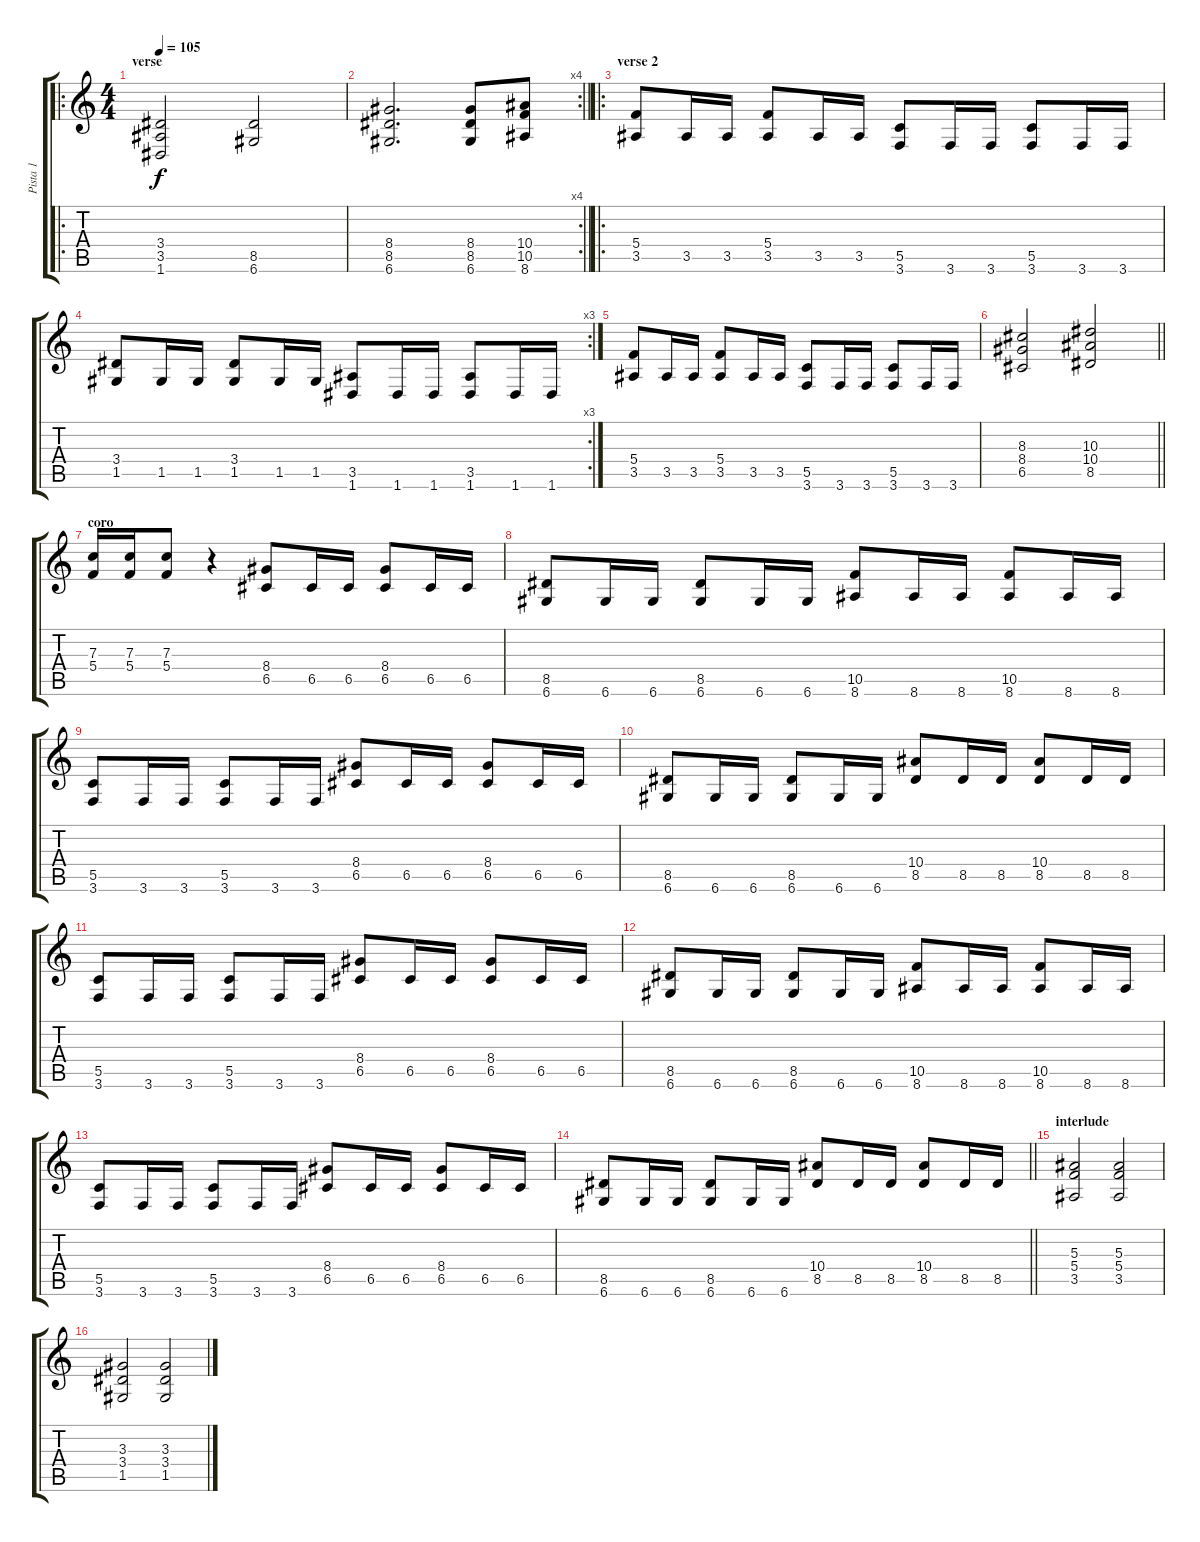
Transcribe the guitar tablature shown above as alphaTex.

\track ("Pista 1" "Pista 1") {instrument distortionguitar}
\staff {score tabs}
\tuning (D4 A3 F3 C3 G2 D2) {hide}
\ro
\ts (4 4)
\section ("" "verse")
\tempo 105
\clef g2
\ks c
(3.4 3.5 1.6).2{dy f} (8.5 6.6).2 |
\rc 4
\barLineRight lightlight
(8.4 8.5 6.6).2{d} (8.4 8.5 6.6).8 (10.4 10.5 8.6).8 |
\ro
\section ("" "verse 2")
(5.4 3.5).8 3.5.16 3.5.16 (5.4 3.5).8 3.5.16 3.5.16 (5.5 3.6).8 3.6.16 3.6.16 (5.5 3.6).8 3.6.16 3.6.16 |
\rc 3
(3.4 1.5).8 1.5.16 1.5.16 (3.4 1.5).8 1.5.16 1.5.16 (3.5 1.6).8 1.6.16 1.6.16 (3.5 1.6).8 1.6.16 1.6.16 |
(5.4 3.5).8 3.5.16 3.5.16 (5.4 3.5).8 3.5.16 3.5.16 (5.5 3.6).8 3.6.16 3.6.16 (5.5 3.6).8 3.6.16 3.6.16 |
\barLineRight lightlight
(8.3 8.4 6.5).2 (10.3 10.4 8.5).2 |
\section ("" "coro")
(7.3 5.4).16 (7.3 5.4).16 (7.3 5.4).8 r.4 (8.4 6.5).8 6.5.16 6.5.16 (8.4 6.5).8 6.5.16 6.5.16 |
(8.5 6.6).8 6.6.16 6.6.16 (8.5 6.6).8 6.6.16 6.6.16 (10.5 8.6).8 8.6.16 8.6.16 (10.5 8.6).8 8.6.16 8.6.16 |
(5.5 3.6).8 3.6.16 3.6.16 (5.5 3.6).8 3.6.16 3.6.16 (8.4 6.5).8 6.5.16 6.5.16 (8.4 6.5).8 6.5.16 6.5.16 |
(8.5 6.6).8 6.6.16 6.6.16 (8.5 6.6).8 6.6.16 6.6.16 (10.4 8.5).8 8.5.16 8.5.16 (10.4 8.5).8 8.5.16 8.5.16 |
(5.5 3.6).8 3.6.16 3.6.16 (5.5 3.6).8 3.6.16 3.6.16 (8.4 6.5).8 6.5.16 6.5.16 (8.4 6.5).8 6.5.16 6.5.16 |
(8.5 6.6).8 6.6.16 6.6.16 (8.5 6.6).8 6.6.16 6.6.16 (10.5 8.6).8 8.6.16 8.6.16 (10.5 8.6).8 8.6.16 8.6.16 |
(5.5 3.6).8 3.6.16 3.6.16 (5.5 3.6).8 3.6.16 3.6.16 (8.4 6.5).8 6.5.16 6.5.16 (8.4 6.5).8 6.5.16 6.5.16 |
\barLineRight lightlight
(8.5 6.6).8 6.6.16 6.6.16 (8.5 6.6).8 6.6.16 6.6.16 (10.4 8.5).8 8.5.16 8.5.16 (10.4 8.5).8 8.5.16 8.5.16 |
\section ("" "interlude")
(5.3 5.4 3.5).2 (5.3 5.4 3.5).2 |
(3.3 3.4 1.5).2 (3.3 3.4 1.5).2
